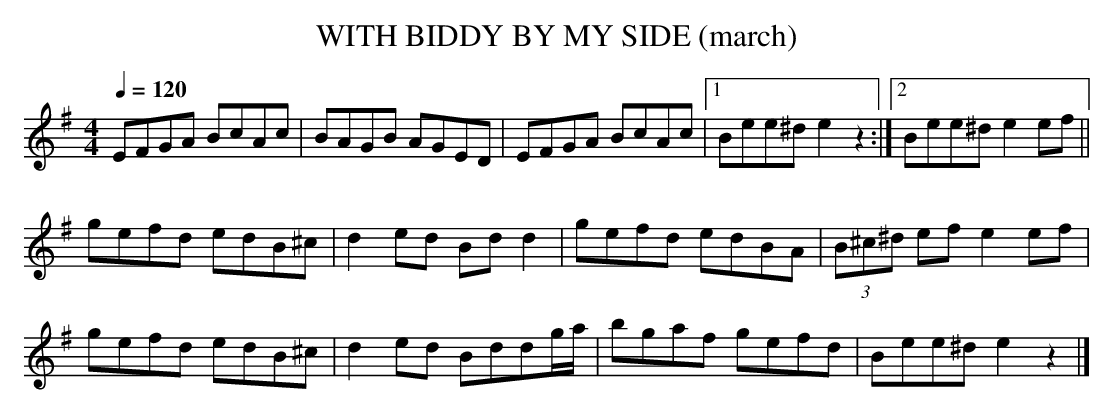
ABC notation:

X:1
T:WITH BIDDY BY MY SIDE (march)
Q:1/4=120
M:4/4
L:1/8
K:G
EFGA BcAc|BAGB AGED|EFGA BcAc|1 Bee^d e2z2:|\
[2Bee^d e2ef||
gefd edB^c|d2ed Bdd2|gefd edBA|(3B^c^d ef e2ef|
gefd edB^c|d2ed Bddg/a/|bgaf gefd|Bee^d e2z2|]
